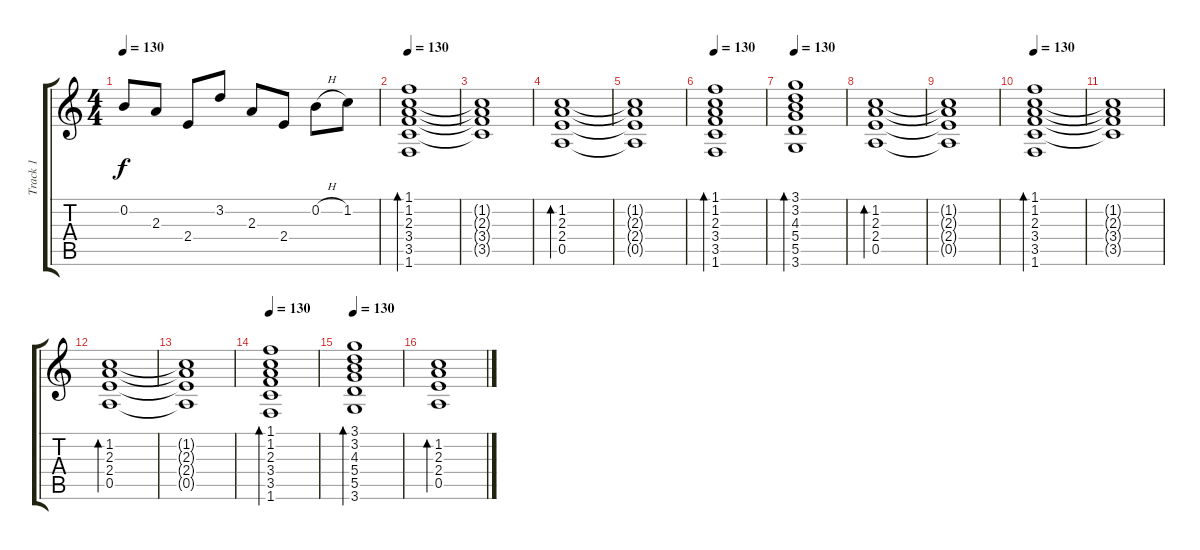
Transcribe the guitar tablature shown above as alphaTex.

\track ("Track 1" "Track 1") {instrument acousticguitarsteel}
\staff {score tabs}
\tuning (E4 B3 G3 D3 A2 E2) {hide}
\ts (4 4)
\tempo 130
\clef g2
\ks c
0.2.8{dy f} 2.3.8 2.4.8 3.2.8 2.3.8 2.4.8 0.2{h}.8 1.2.8 |
\tempo 130
(1.1 1.2 2.3 3.4 3.5 1.6).1{bd 120} |
(1.2{t} 2.3{t} 3.4{t} 3.5{t}).1 |
(1.2 2.3 2.4 0.5).1{bd 120} |
(1.2{t} 2.3{t} 2.4{t} 0.5{t}).1 |
\tempo 130
(1.1 1.2 2.3 3.4 3.5 1.6).1{bd 120} |
\tempo 130
(3.1 3.2 4.3 5.4 5.5 3.6).1{bd 120} |
(1.2 2.3 2.4 0.5).1{bd 120} |
(1.2{t} 2.3{t} 2.4{t} 0.5{t}).1 |
\tempo 130
(1.1 1.2 2.3 3.4 3.5 1.6).1{bd 120} |
(1.2{t} 2.3{t} 3.4{t} 3.5{t}).1 |
(1.2 2.3 2.4 0.5).1{bd 120} |
(1.2{t} 2.3{t} 2.4{t} 0.5{t}).1 |
\tempo 130
(1.1 1.2 2.3 3.4 3.5 1.6).1{bd 120} |
\tempo 130
(3.1 3.2 4.3 5.4 5.5 3.6).1{bd 120} |
(1.2 2.3 2.4 0.5).1{bd 120}
